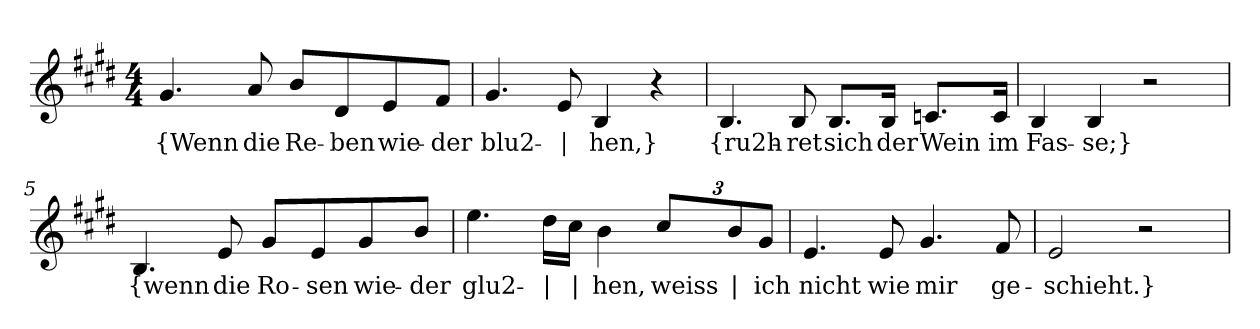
**kern	**text
*part1	*part1
*staff1	*staff1
*clefG2	*
*k[f#c#g#d#]	*
*M4/4	*
=1	=1
!	!LO:LY:b
4.g#/	{Wenn
!	!LO:LY:b
8a/	die
!	!LO:LY:b
8b/L	Re-
!	!LO:LY:b
8d#/	-ben
!	!LO:LY:b
8e/	wie-
!	!LO:LY:b
8f#/J	-der
=2	=2
!	!LO:LY:b
4.g#/	blu2-
!	!LO:LY:b
8e/	|
!	!LO:LY:b
4B/	-hen,}
4r	.
=3	=3
!	!LO:LY:b
4.B/	{ru2h-
!	!LO:LY:b
8B/	-ret
!	!LO:LY:b
8.B/L	sich
!	!LO:LY:b
16B/Jk	der
!	!LO:LY:b
8.cn/L	Wein
!	!LO:LY:b
16c/Jk	im
=4	=4
!	!LO:LY:b
4B/	Fas-
!	!LO:LY:b
4B/	-se;}
2r	.
!!LO:LB:g=z
=5	=5
!	!LO:LY:b
4.B/	{wenn
!	!LO:LY:b
8e/	die
!	!LO:LY:b
8g#/L	Ro-
!	!LO:LY:b
8e/	-sen
!	!LO:LY:b
8g#/	wie-
!	!LO:LY:b
8b/J	-der
=6	=6
!	!LO:LY:b
4.ee\	glu2-
!	!LO:LY:b
16dd#\LL	|
!	!LO:LY:b
16cc#\JJ	|
!	!LO:LY:b
4b\	-hen,
*Xbrackettup	*
!	!LO:LY:b
12cc#/L	weiss
!	!LO:LY:b
12b/	|
!	!LO:LY:b
12g#/J	ich
=7	=7
!	!LO:LY:b
4.e/	nicht
!	!LO:LY:b
8e/	wie
!	!LO:LY:b
4.g#/	mir
!	!LO:LY:b
8f#/	ge-
=8	=8
!	!LO:LY:b
2e/	-schieht.}
2r	.
=	=
*-	*-
